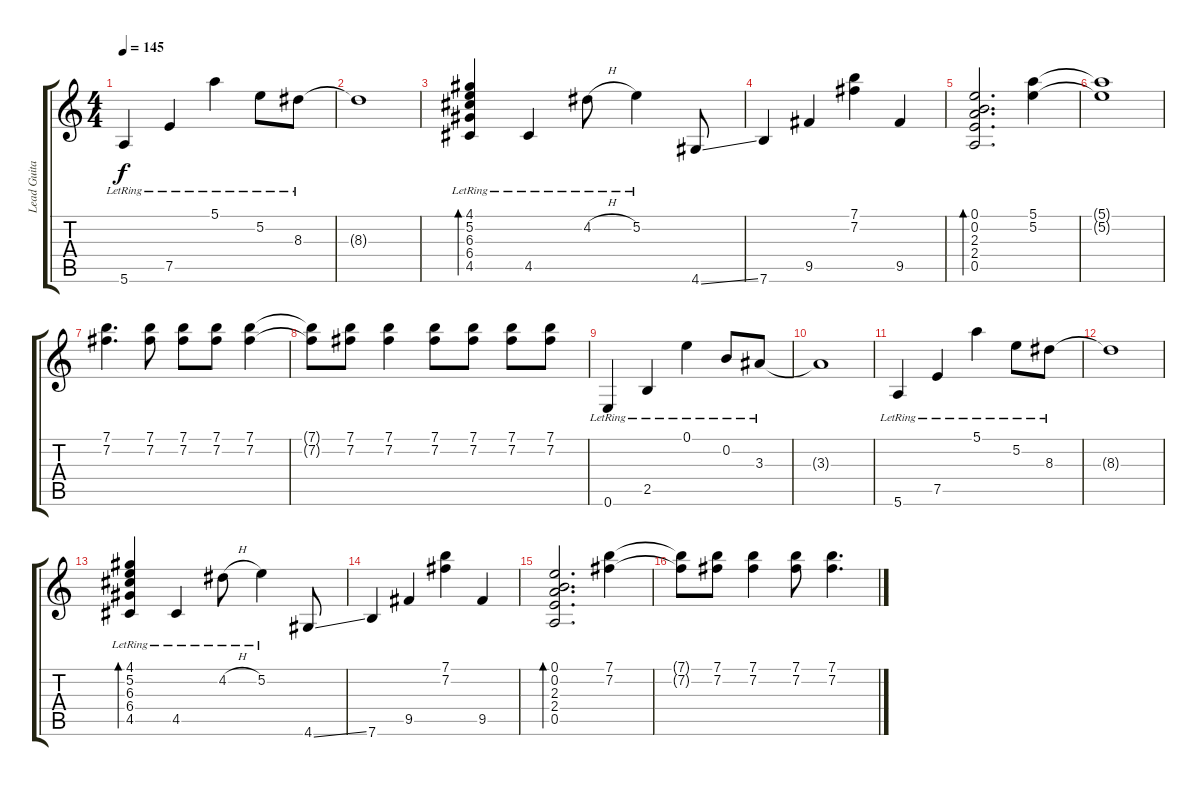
\track ("Lead Guitar" "Lead Guita") {instrument acousticguitarsteel}
\staff {score tabs}
\tuning (E4 B3 G3 D3 A2 E2) {hide}
\ts (4 4)
\tempo 145
\clef g2
\ks c
5.6{lr}.4{dy f} 7.5{lr}.4 5.1{lr}.4 5.2{lr}.8 8.3{lr}.8 |
8.3{t}.1 |
(4.1{lr} 5.2{lr} 6.3{lr} 6.4{lr} 4.5{lr}).4{bd 240} 4.5{lr}.4 4.2{h lr}.8 5.2{lr}.4 4.6{ss}.8 |
7.6.4 9.5.4 (7.1 7.2).4 9.5.4 |
(0.1 0.2 2.3 2.4 0.5).2{d bd 240} (5.1 5.2).4 |
(5.1{t} 5.2{t}).1 |
(7.1 7.2).4{d} (7.1 7.2).8 (7.1 7.2).8 (7.1 7.2).8 (7.1 7.2).4 |
(7.1{t} 7.2{t}).8 (7.1 7.2).8 (7.1 7.2).4 (7.1 7.2).8 (7.1 7.2).8 (7.1 7.2).8 (7.1 7.2).8 |
0.6{lr}.4 2.5{lr}.4 0.1{lr}.4 0.2{lr}.8 3.3{lr}.8 |
3.3{t}.1 |
5.6{lr}.4 7.5{lr}.4 5.1{lr}.4 5.2{lr}.8 8.3{lr}.8 |
8.3{t}.1 |
(4.1{lr} 5.2{lr} 6.3{lr} 6.4{lr} 4.5{lr}).4{bd 240} 4.5{lr}.4 4.2{h lr}.8 5.2{lr}.4 4.6{ss}.8 |
7.6.4 9.5.4 (7.1 7.2).4 9.5.4 |
(0.1 0.2 2.3 2.4 0.5).2{d bd 240} (7.1 7.2).4 |
(7.1{t} 7.2{t}).8 (7.1 7.2).8 (7.1 7.2).4 (7.1 7.2).8 (7.1 7.2).4{d}
